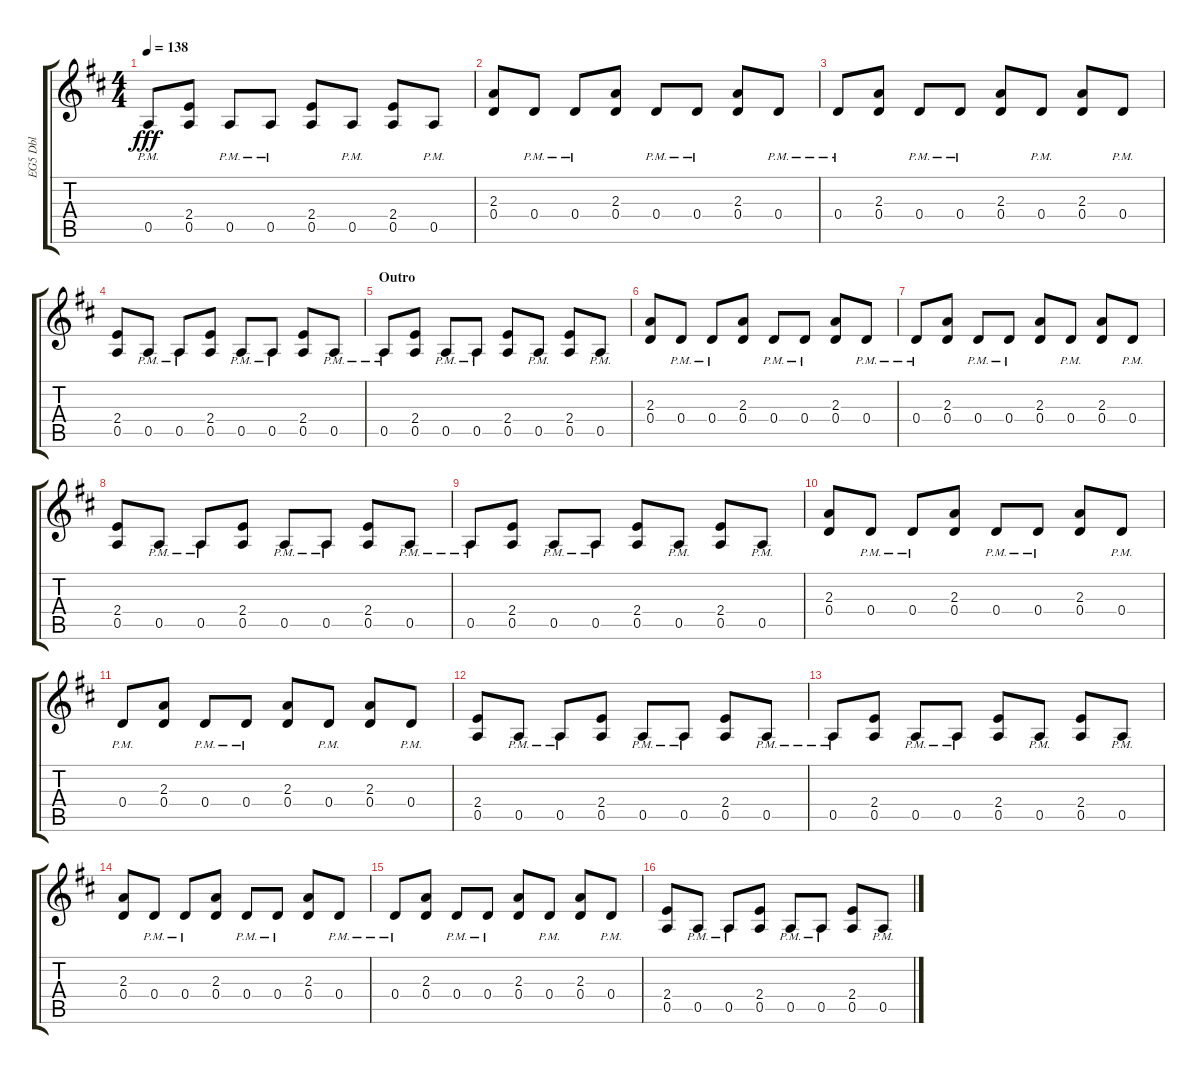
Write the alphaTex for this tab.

\track ("EG5 Dbl" "EG5 Dbl") {instrument electricguitarmuted}
\staff {score tabs}
\tuning (E4 B3 G3 D3 A2 E2) {hide}
\ts (4 4)
\tempo 138
\clef g2
\ks d
0.5{pm}.8{dy fff} (2.4 0.5).8 0.5{pm}.8 0.5{pm}.8 (2.4 0.5).8 0.5{pm}.8 (2.4 0.5).8 0.5{pm}.8 |
(2.3 0.4).8 0.4{pm}.8 0.4{pm}.8 (2.3 0.4).8 0.4{pm}.8 0.4{pm}.8 (2.3 0.4).8 0.4{pm}.8 |
0.4{pm}.8 (2.3 0.4).8 0.4{pm}.8 0.4{pm}.8 (2.3 0.4).8 0.4{pm}.8 (2.3 0.4).8 0.4{pm}.8 |
(2.4 0.5).8 0.5{pm}.8 0.5{pm}.8 (2.4 0.5).8 0.5{pm}.8 0.5{pm}.8 (2.4 0.5).8 0.5{pm}.8 |
\section ("" "Outro")
0.5{pm}.8 (2.4 0.5).8 0.5{pm}.8 0.5{pm}.8 (2.4 0.5).8 0.5{pm}.8 (2.4 0.5).8 0.5{pm}.8 |
(2.3 0.4).8 0.4{pm}.8 0.4{pm}.8 (2.3 0.4).8 0.4{pm}.8 0.4{pm}.8 (2.3 0.4).8 0.4{pm}.8 |
0.4{pm}.8 (2.3 0.4).8 0.4{pm}.8 0.4{pm}.8 (2.3 0.4).8 0.4{pm}.8 (2.3 0.4).8 0.4{pm}.8 |
(2.4 0.5).8 0.5{pm}.8 0.5{pm}.8 (2.4 0.5).8 0.5{pm}.8 0.5{pm}.8 (2.4 0.5).8 0.5{pm}.8 |
0.5{pm}.8 (2.4 0.5).8 0.5{pm}.8 0.5{pm}.8 (2.4 0.5).8 0.5{pm}.8 (2.4 0.5).8 0.5{pm}.8 |
(2.3 0.4).8 0.4{pm}.8 0.4{pm}.8 (2.3 0.4).8 0.4{pm}.8 0.4{pm}.8 (2.3 0.4).8 0.4{pm}.8 |
0.4{pm}.8 (2.3 0.4).8 0.4{pm}.8 0.4{pm}.8 (2.3 0.4).8 0.4{pm}.8 (2.3 0.4).8 0.4{pm}.8 |
(2.4 0.5).8 0.5{pm}.8 0.5{pm}.8 (2.4 0.5).8 0.5{pm}.8 0.5{pm}.8 (2.4 0.5).8 0.5{pm}.8 |
0.5{pm}.8 (2.4 0.5).8 0.5{pm}.8 0.5{pm}.8 (2.4 0.5).8 0.5{pm}.8 (2.4 0.5).8 0.5{pm}.8 |
(2.3 0.4).8 0.4{pm}.8 0.4{pm}.8 (2.3 0.4).8 0.4{pm}.8 0.4{pm}.8 (2.3 0.4).8 0.4{pm}.8 |
0.4{pm}.8 (2.3 0.4).8 0.4{pm}.8 0.4{pm}.8 (2.3 0.4).8 0.4{pm}.8 (2.3 0.4).8 0.4{pm}.8 |
(2.4 0.5).8 0.5{pm}.8 0.5{pm}.8 (2.4 0.5).8 0.5{pm}.8 0.5{pm}.8 (2.4 0.5).8 0.5{pm}.8
